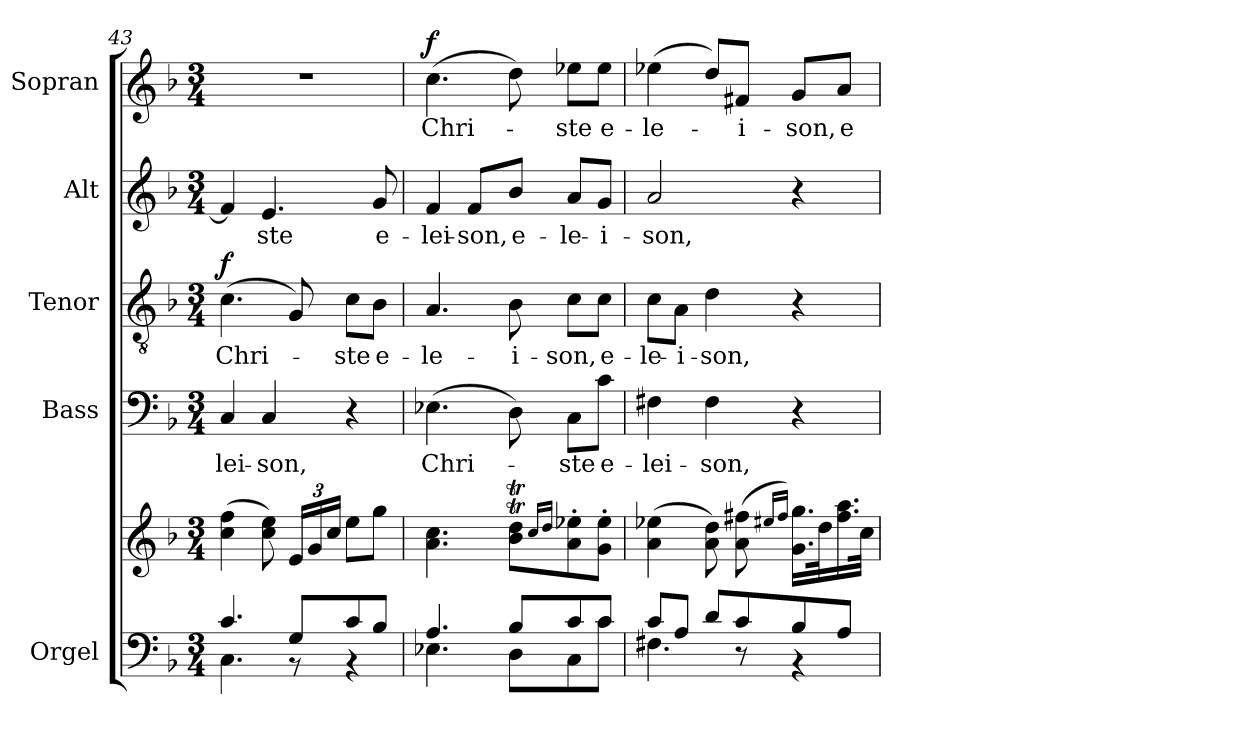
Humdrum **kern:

**kern	**kern	**kern	**text	**kern	**text	**dynam	**kern	**text	**kern	**text	**dynam
*part5	*part5	*part4	*part4	*part3	*part3	*part3	*part2	*part2	*part1	*part1	*part1
*staff6	*staff5	*staff4	*staff4	*staff3	*staff3	*staff3	*staff2	*staff2	*staff1	*staff1	*staff1
*I"Orgel	*	*I"Bass	*	*I"Tenor	*	*	*I"Alt	*	*I"Sopran	*	*
*I'Org.	*	*I'B.	*	*I'T.	*	*	*I'A.	*	*I'S.	*	*
*clefF4	*clefG2	*clefF4	*	*clefGv2	*	*	*clefG2	*	*clefG2	*	*
*k[b-]	*k[b-]	*k[b-]	*	*k[b-]	*	*	*k[b-]	*	*k[b-]	*	*
*F:	*F:	*F:	*	*F:	*	*	*F:	*	*F:	*	*
*M3/4	*M3/4	*M3/4	*	*M3/4	*	*	*M3/4	*	*M3/4	*	*
=43	=43	=43	=43	=43	=43	=43	=43	=43	=43	=43	=43
*^	*	*	*	*	*	*	*	*	*	*	*
!	!	!	!	!LO:LY:b	!	!LO:LY:b	!LO:DY:a	!	!	!	!	!
4.c/	4.C\	(>4cc\ 4ff\	4C/	-lei-	(>4.c\	Chri-	f	4f/]	.	2.r	.	.
!	!	!	!	!LO:LY:b	!	!	!	!	!LO:LY:b	!	!	!
.	.	8cc\ 8ee\)	4C/	-son,	.	.	.	4.e/	-ste	.	.	.
8G/L	8rBB	24e/LL	.	.	8G/)	.	.	.	.	.	.	.
.	.	24g/	.	.	.	.	.	.	.	.	.	.
.	.	24cc/JJ	.	.	.	.	.	.	.	.	.	.
!	!	!	!	!	!	!LO:LY:b	!	!	!	!	!	!
8c/	4rBB	8ee\L	4r	.	8c\L	-ste	.	.	.	.	.	.
!	!	!	!	!	!	!LO:LY:b	!	!	!LO:LY:b	!	!	!
8B-/J	.	8gg\J	.	.	8B-\J	e-	.	8g/	e-	.	.	.
=44	=44	=44	=44	=44	=44	=44	=44	=44	=44	=44	=44	=44
!	!	!	!	!LO:LY:b	!	!LO:LY:b	!	!	!LO:LY:b	!	!LO:LY:b	!LO:DY:a
4.A/	4.E-X\	4.a\ 4.cc\	(>4.E-X\	Chri-	4.A/	-le-	.	4f/	-lei-	(>4.cc\	Chri-	f
!	!	!	!	!	!	!	!	!	!LO:LY:b	!	!	!
.	.	.	.	.	.	.	.	8f/L	-son,	.	.	.
!	!	!	!	!	!	!LO:LY:b	!	!	!LO:LY:b	!	!	!
8B-/L	8D\L	8b-\T 8dd\TL	8D\)	.	8B-\	-i-	.	8b-/J	e-	8dd\)	.	.
.	.	16qcc/LL	.	.	.	.	.	.	.	.	.	.
.	.	16qdd/JJ	.	.	.	.	.	.	.	.	.	.
!	!	!	!	!LO:LY:b	!	!LO:LY:b	!	!	!LO:LY:b	!	!LO:LY:b	!
8c/	8C\	8a\'> 8ee-X\'>	8C\L	-ste	8c\L	-son,	.	8a/L	-le-	8ee-X\L	-ste	.
!	!	!	!	!LO:LY:b	!	!LO:LY:b	!	!	!LO:LY:b	!	!LO:LY:b	!
8c/J	8c\J	8g\'> 8ee-\'>J	8c\J	e-	8c\J	e-	.	8g/J	-i-	8ee-\J	e-	.
=45	=45	=45	=45	=45	=45	=45	=45	=45	=45	=45	=45	=45
!	!	!	!	!LO:LY:b	!	!LO:LY:b	!	!	!LO:LY:b	!	!LO:LY:b	!
8c/L	4.F#X\	(>4a\ 4ee-X\	4F#X\	-lei-	8c\L	-le-	.	2a/	-son,	(>4ee-X\	-le-	.
!	!	!	!	!	!	!LO:LY:b	!	!	!	!	!	!
8A/J	.	.	.	.	8A\J	-i-	.	.	.	.	.	.
!	!	!	!	!LO:LY:b	!	!LO:LY:b	!	!	!	!	!	!
8d/L	.	8a\ 8dd\)	4F#\	-son,	4d\	-son,	.	.	.	8dd/L)	.	.
!	!	!	!	!	!	!	!	!	!	!	!LO:LY:b	!
8c/	8rC	(>8a\ 8ff#X\	.	.	.	.	.	.	.	8f#X/J	-i-	.
.	.	16qee#X/LL	.	.	.	.	.	.	.	.	.	.
.	.	16qff#/JJ)	.	.	.	.	.	.	.	.	.	.
!	!	!	!	!	!	!	!	!	!	!	!LO:LY:b	!
8B-/	4rBB	16.g\ 16.gg\LL	4r	.	4r	.	.	4r	.	8g/L	-son,	.
.	.	32dd\k	.	.	.	.	.	.	.	.	.	.
!	!	!	!	!	!	!	!	!	!	!	!LO:LY:b	!
8A/J	.	16.ff#\ 16.aa\	.	.	.	.	.	.	.	8a/J	e-	.
.	.	32cc\JJk	.	.	.	.	.	.	.	.	.	.
*v	*v	*	*	*	*	*	*	*	*	*	*	*
=	=	=	=	=	=	=	=	=	=	=	=
*-	*-	*-	*-	*-	*-	*-	*-	*-	*-	*-	*-
